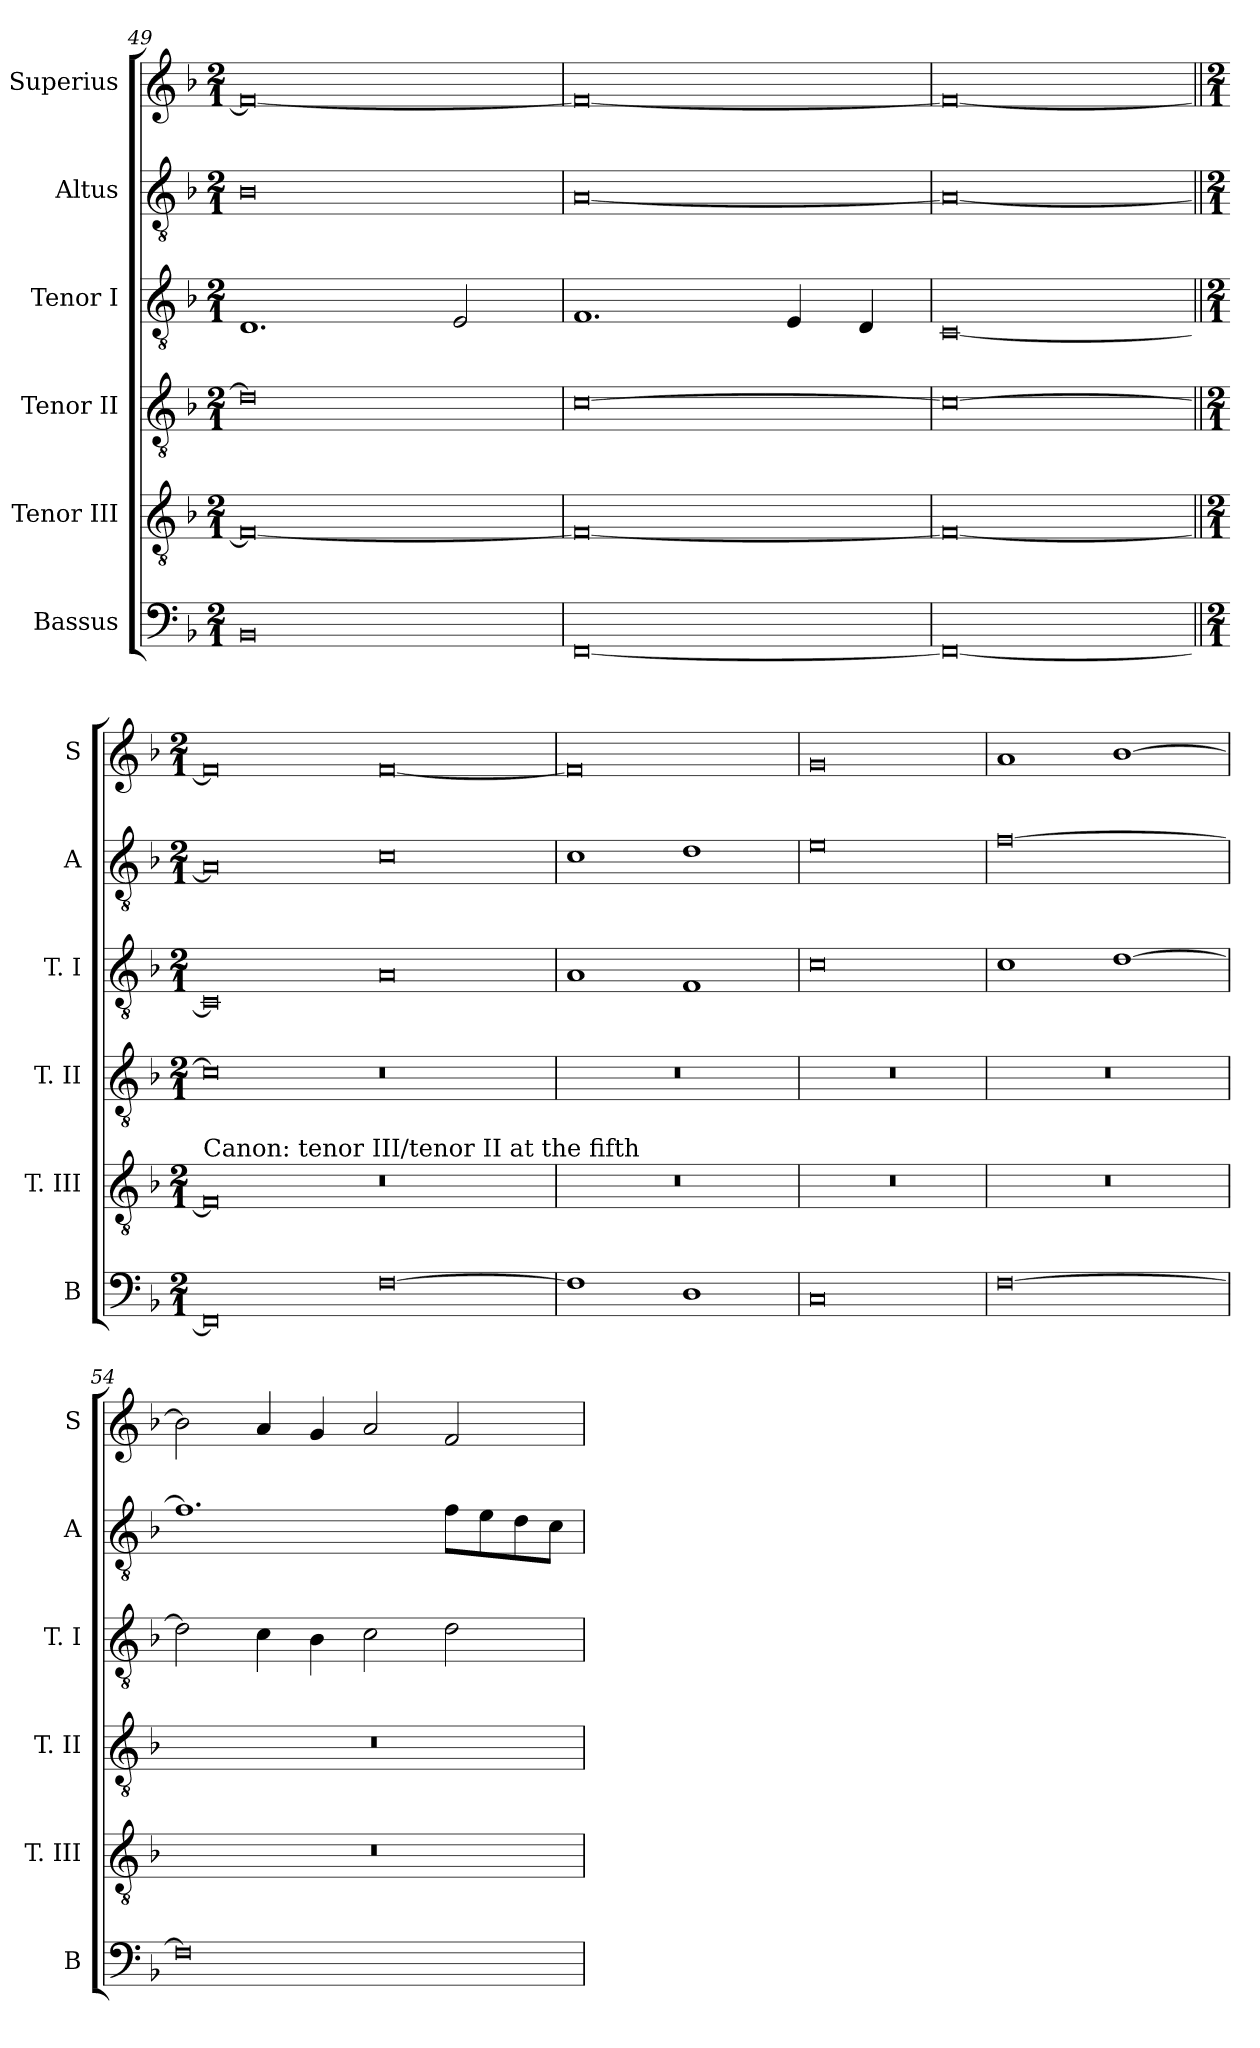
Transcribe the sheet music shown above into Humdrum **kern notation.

**kern	**kern	**kern	**kern	**kern	**kern
*part6	*part5	*part4	*part3	*part2	*part1
*staff6	*staff5	*staff4	*staff3	*staff2	*staff1
*I"Bassus	*I"Tenor III	*I"Tenor II	*I"Tenor I	*I"Altus	*I"Superius
*I'B	*I'T. III	*I'T. II	*I'T. I	*I'A	*I'S
*clefF4	*clefGv2	*clefGv2	*clefGv2	*clefGv2	*clefG2
*k[b-]	*k[b-]	*k[b-]	*k[b-]	*k[b-]	*k[b-]
*F:	*F:	*F:	*F:	*F:	*F:
*M2/1	*M2/1	*M2/1	*M2/1	*M2/1	*M2/1
=49	=49	=49	=49	=49	=49
0BB-	0F_	0d]	1.D	0B-	0f_
.	.	.	2E	.	.
=50	=50	=50	=50	=50	=50
[0FF	0F_	[0c	1.F	[0A	0f_
.	.	.	4E	.	.
.	.	.	4D	.	.
=	=	=	=	=	=
0FF_	0F_	0c_	[0C	0A_	0f_
=||	=||	=||	=||	=||	=||
*M2/1	*M2/1	*M2/1	*M2/1	*M2/1	*M2/1
!	!LO:TX:a:t=Canon&colon; tenor III/tenor II at the fifth	!	!	!	!
0FF]	0F]	0c]	0C]	0A]	0f]
[0F	0r	0r	0A	0c	[0f
=51	=51	=51	=51	=51	=51
1F]	0r	0r	1A	1c	0f]
1D	.	.	1F	1d	.
=52	=52	=52	=52	=52	=52
0C	0r	0r	0c	0e	0g
=53	=53	=53	=53	=53	=53
[0F	0r	0r	1c	[0f	1a
.	.	.	[1d	.	[1b-
=54	=54	=54	=54	=54	=54
0F]	0r	0r	2d]	1.f]	2b-]
.	.	.	4c	.	4a
.	.	.	4B-	.	4g
.	.	.	2c	.	2a
.	.	.	2d	8fL	2f
.	.	.	.	8e	.
.	.	.	.	8d	.
.	.	.	.	8cJ	.
=	=	=	=	=	=
*-	*-	*-	*-	*-	*-
